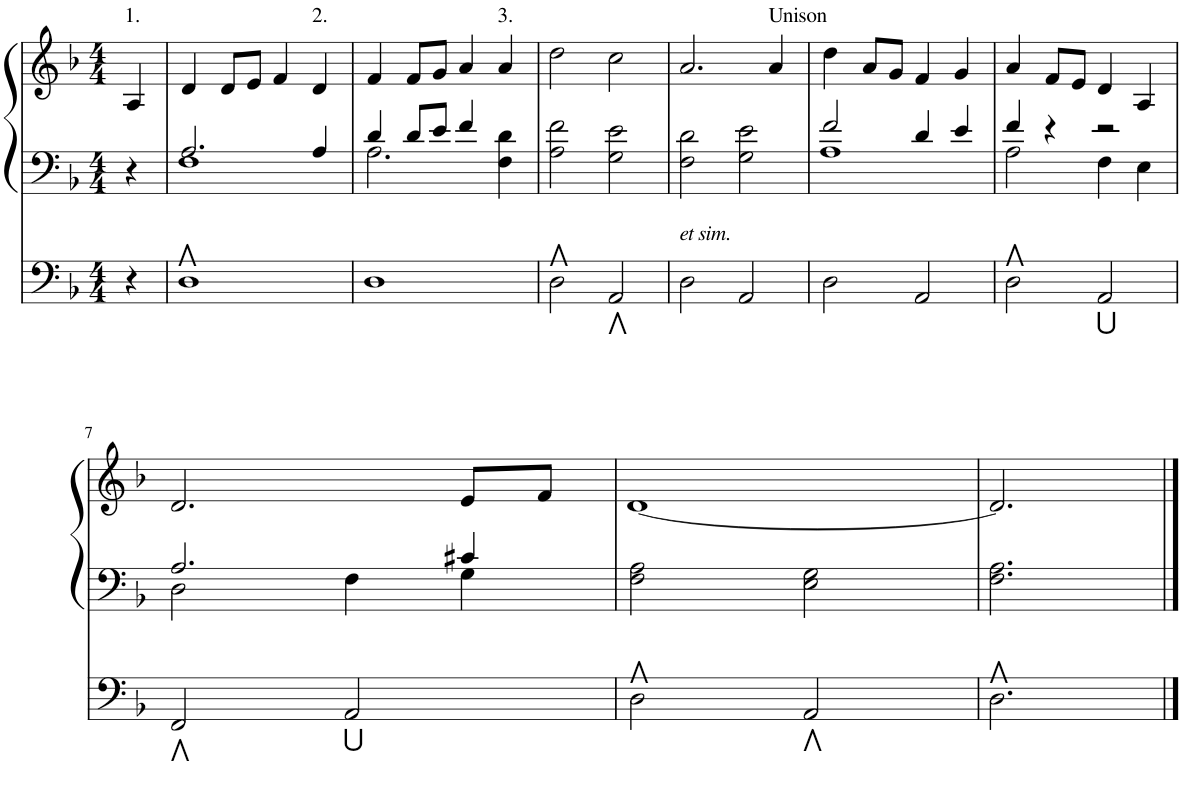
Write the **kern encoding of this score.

**kern	**kern	**kern	**kern
*part2	*part2	*part2	*part1
*staff4	*staff3	*staff2	*staff1
*I"Organ	*	*	*I"Voice
*	*	*	*I'Vo.
!!LO:PB:g=z
*clefF4	*clefF4	*clefG2	*clefG2
*k[b-]	*k[b-]	*k[b-]	*k[b-]
*M4/4	*M4/4	*M4/4	*M4/4
=	=	=	=
!	!	!LO:TX:a:t=1.	!
4r	4r	4A/	4r
=1	=1	=1	=1
*	*^	*	*
1D	2.A/	1F	4d/	1r
.	.	.	8d/L	.
.	.	.	8e/J	.
.	.	.	4f/	.
!	!	!	!LO:TX:a:t=2.	!
.	4A/	.	4d/	.
=2	=2	=2	=2	=2
1D	4d/	2.A\	4f/	1r
.	8d/L	.	8f/L	.
.	8e/J	.	8g/J	.
.	4f/	.	4a/	.
!	!	!	!LO:TX:a:t=3.	!
.	4F\ 4d\	4ryy	4a/	.
*	*v	*v	*	*
=3	=3	=3	=3
2D\	2A\ 2f\	2dd\	1r
2AA/	2G\ 2e\	2cc\	.
=4	=4	=4	=4
!LO:TX:a:i:t=et sim.	!	!	!
2D\	2F\ 2d\	2.a/	1r
2AA/	2G\ 2e\	.	.
!	!	!LO:TX:a:t=Unison	!
.	.	4a/	.
=5	=5	=5	=5
*	*^	*	*
2D\	2f/	1A	4dd\	1r
.	.	.	8a/L	.
.	.	.	8g/J	.
2AA/	4d/	.	4f/	.
.	4e/	.	4g/	.
=6	=6	=6	=6	=6
2D\	4f/	2A\	4a/	1r
.	4r	.	8f/L	.
.	.	.	8e/J	.
2AA/	2r	4F\	4d/	.
.	.	4E\	4A/	.
!!LO:LB:g=z
=7	=7	=7	=7	=7
2FF/	2.A/	2D\	2.d/	1r
2AA/	.	4F\	.	.
.	4c#X/	4G\	8e/L	.
.	.	.	8f/J	.
*	*v	*v	*	*
=8	=8	=8	=8
2D\	2F\ 2A\	[1d	1r
2AA/	2E\ 2G\	.	.
=9	=9	=9	=9
2.D\	2.F\ 2.A\	2.d/]	2r
.	.	.	4r
==	==	==	==
*-	*-	*-	*-
